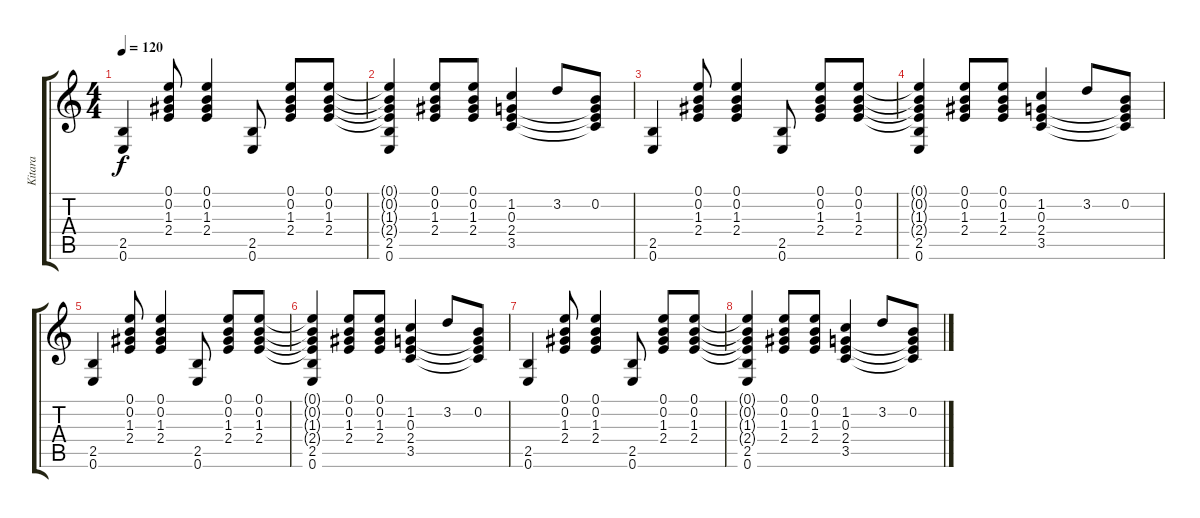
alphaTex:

\track ("Kitara" "Kitara") {instrument acousticguitarsteel}
\staff {score tabs}
\tuning (E4 B3 G3 D3 A2 E2) {hide}
\ts (4 4)
\tempo 120
\clef g2
\ks c
(2.5 0.6).4{dy f} (0.1 0.2 1.3 2.4).8 (0.1 0.2 1.3 2.4).4 (2.5 0.6).8 (0.1 0.2 1.3 2.4).8 (0.1 0.2 1.3 2.4).8 |
(0.1{t} 0.2{t} 1.3{t} 2.4{t} 2.5 0.6).4 (0.1 0.2 1.3 2.4).8 (0.1 0.2 1.3 2.4).8 (1.2 0.3 2.4 3.5).4 3.2.8 (0.2 0.3{t} 2.4{t} 3.5{t}).8 |
(2.5 0.6).4 (0.1 0.2 1.3 2.4).8 (0.1 0.2 1.3 2.4).4 (2.5 0.6).8 (0.1 0.2 1.3 2.4).8 (0.1 0.2 1.3 2.4).8 |
(0.1{t} 0.2{t} 1.3{t} 2.4{t} 2.5 0.6).4 (0.1 0.2 1.3 2.4).8 (0.1 0.2 1.3 2.4).8 (1.2 0.3 2.4 3.5).4 3.2.8 (0.2 0.3{t} 2.4{t} 3.5{t}).8 |
(2.5 0.6).4 (0.1 0.2 1.3 2.4).8 (0.1 0.2 1.3 2.4).4 (2.5 0.6).8 (0.1 0.2 1.3 2.4).8 (0.1 0.2 1.3 2.4).8 |
(0.1{t} 0.2{t} 1.3{t} 2.4{t} 2.5 0.6).4 (0.1 0.2 1.3 2.4).8 (0.1 0.2 1.3 2.4).8 (1.2 0.3 2.4 3.5).4 3.2.8 (0.2 0.3{t} 2.4{t} 3.5{t}).8 |
(2.5 0.6).4 (0.1 0.2 1.3 2.4).8 (0.1 0.2 1.3 2.4).4 (2.5 0.6).8 (0.1 0.2 1.3 2.4).8 (0.1 0.2 1.3 2.4).8 |
(0.1{t} 0.2{t} 1.3{t} 2.4{t} 2.5 0.6).4 (0.1 0.2 1.3 2.4).8 (0.1 0.2 1.3 2.4).8 (1.2 0.3 2.4 3.5).4 3.2.8 (0.2 0.3{t} 2.4{t} 3.5{t}).8
